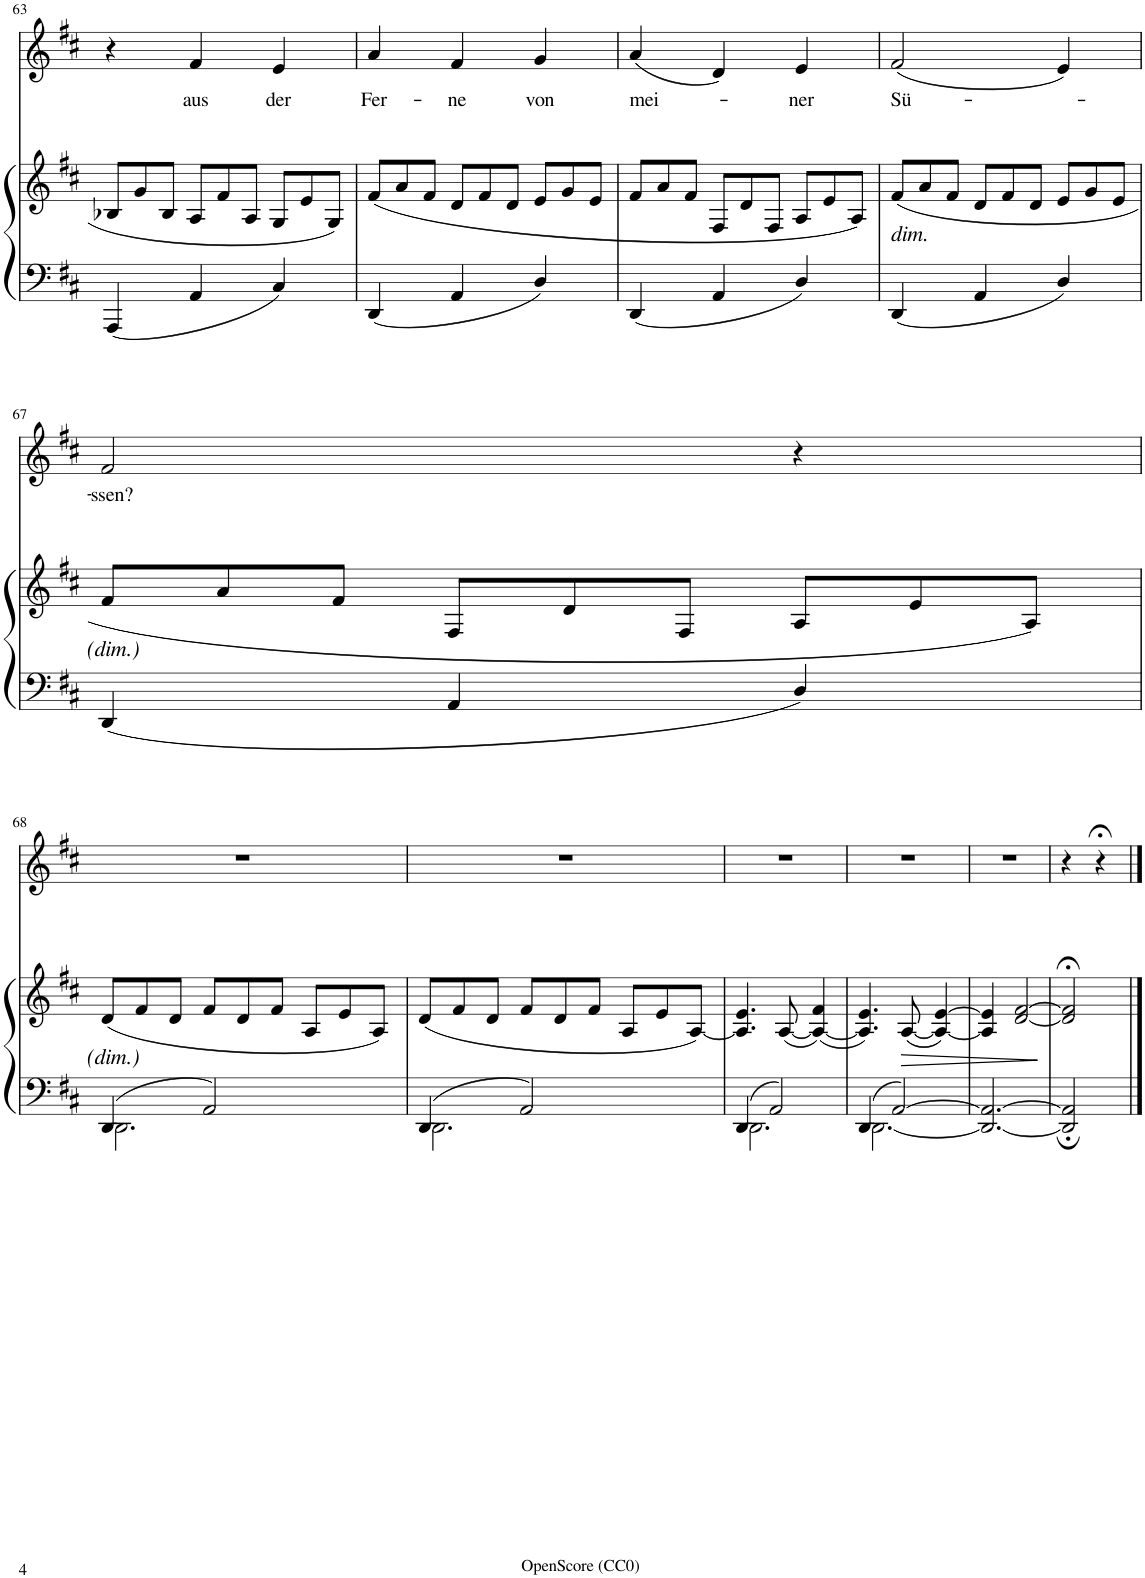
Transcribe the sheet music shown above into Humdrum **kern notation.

**kern	**kern	**dynam	**kern	**text
*part2	*part2	*part2	*part1	*part1
*staff3	*staff2	*staff2/3	*staff1	*staff1
*I"Pianoforte	*	*	*I"Singstimme Voice	*
*I'Pno	*	*	*	*
!!LO:PB:g=z
*clefF4	*clefG2	*	*clefG2	*
*k[f#c#]	*k[f#c#]	*	*k[f#c#]	*
*M3/4	*M3/4	*	*M3/4	*
*	*Xtuplet	*	*	*
=63	=63	=63	=63	=63
4AAA/	12B-X/L	.	4r	.
.	12g/	.	.	.
.	12B-/J	.	.	.
!	!	!	!	!LO:LY:b
4AA/	12A/L	.	4f#/	aus
.	12f#/	.	.	.
.	12A/J	.	.	.
!	!	!	!	!LO:LY:b
4C#/	12G/L	.	4e/	der
.	12e/	.	.	.
.	12G/J	.	.	.
=64	=64	=64	=64	=64
!	!	!	!	!LO:LY:b
4DD/	(12f#/L	.	4a/	Fer-
.	12a/	.	.	.
.	12f#/J	.	.	.
!	!	!	!	!LO:LY:b
4AA/	12d/L	.	4f#/	-ne
.	12f#/	.	.	.
.	12d/J	.	.	.
!	!	!	!	!LO:LY:b
4D/	12e/L	.	4g/	von
.	12g/	.	.	.
.	12e/J	.	.	.
=65	=65	=65	=65	=65
!	!	!	!	!LO:LY:b
4DD/	12f#/L	.	(4a/	mei-
.	12a/	.	.	.
.	12f#/J	.	.	.
4AA/	12F#/L	.	4d/)	.
.	12d/	.	.	.
.	12F#/J	.	.	.
!	!	!	!	!LO:LY:b
4D/	12A/L	.	4e/	-ner
.	12e/	.	.	.
.	12A/J)	.	.	.
=66	=66	=66	=66	=66
!	!LO:TX:b:i:t=dim.	!	!	!
!	!	!	!	!LO:LY:b
4DD/	(12f#/L	.	(2f#/	Sü-
.	12a/	.	.	.
.	12f#/J	.	.	.
4AA/	12d/L	.	.	.
.	12f#/	.	.	.
.	12d/J	.	.	.
4D/	12e/L	.	4e/)	.
.	12g/	.	.	.
.	12e/J	.	.	.
!!LO:LB:g=z
=67	=67	=67	=67	=67
!	!	!	!	!LO:LY:b
4DD/	12f#/L	.	2f#/	-ssen?
.	12a/	.	.	.
.	12f#/J	.	.	.
4AA/	12F#/L	.	.	.
.	12d/	.	.	.
.	12F#/J	.	.	.
4D/	12A/L	.	4r	.
.	12e/	.	.	.
.	12A/J)	.	.	.
!!LO:LB:g=z
=68	=68	=68	=68	=68
*^	*	*	*	*
4DD/	2.DD\	(12d/L	.	2.r	.
.	.	12f#/	.	.	.
.	.	12d/J	.	.	.
2AA/	.	12f#/L	.	.	.
.	.	12d/	.	.	.
.	.	12f#/J	.	.	.
.	.	12A/L	.	.	.
.	.	12e/	.	.	.
.	.	12A/J)	.	.	.
=69	=69	=69	=69	=69	=69
4DD/	2.DD\	(12d/L	.	2.r	.
.	.	12f#/	.	.	.
.	.	12d/J	.	.	.
2AA/	.	12f#/L	.	.	.
.	.	12d/	.	.	.
.	.	12f#/J	.	.	.
.	.	12A/L	.	.	.
.	.	12e/	.	.	.
.	.	[12A/J)	.	.	.
=70	=70	=70	=70	=70	=70
4DD/	2.DD\	4.A/] 4.e/	.	2.r	.
2AA/	.	.	.	.	.
.	.	([8A/	.	.	.
.	.	(4A/_ 4f#/)	.	.	.
=71	=71	=71	=71	=71	=71
4DD/	[2.DD\	4.A/] 4.e/)	.	2.r	.
[2AA/	.	.	.	.	.
!	!	!	!LO:HP:b	!	!
.	.	([8A/	>	.	.
.	.	4A/_ [4e/)	.	.	.
*v	*v	*	*	*	*
=72	=72	=72	=72	=72
2.DD/_ 2.AA/_	4A/] 4e/]	.	2.r	.
.	[2d/ [2f#/	.	.	.
=73	=73	=73	=73	=73
2DD/]; 2AA/];	2d/];< 2f#/];<	.	4r	.
.	.	.	4r;<	.
.	.	]	.	.
==	==	==	==	==
*-	*-	*-	*-	*-
